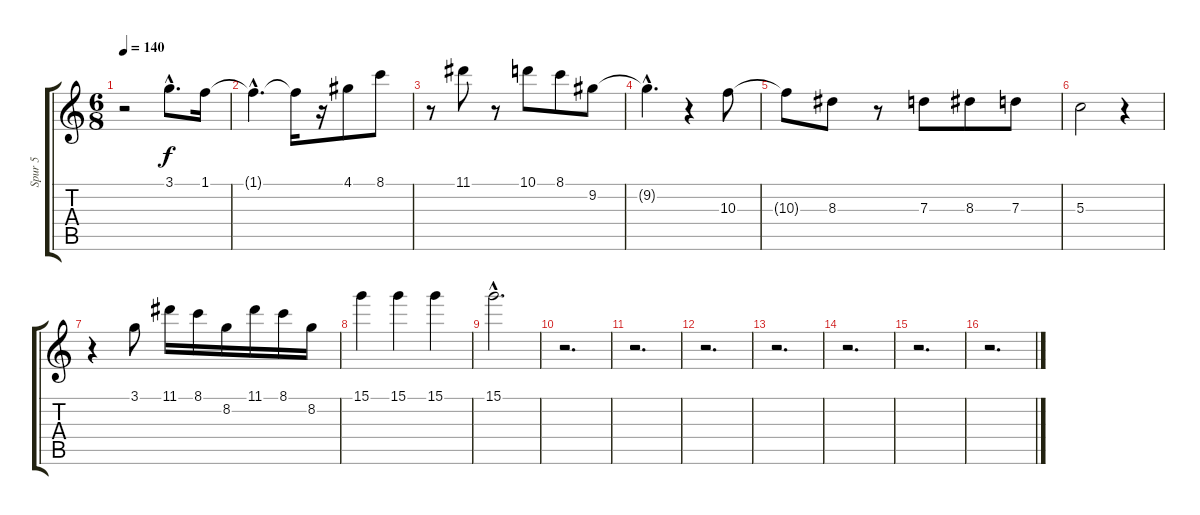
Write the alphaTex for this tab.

\track ("Spur 5" "Spur 5") {instrument overdrivenguitar}
\staff {score tabs}
\tuning (E4 B3 G3 D3 A2 E2) {hide}
\ts (6 8)
\tempo 140
\clef g2
\ks c
r.2{dy f} 3.1{hac}.8{d} 1.1.16 |
1.1{hac t}.4{d} 1.1{t}.16 r.16 4.1.8 8.1.8 |
r.8 11.1.8 r.8 10.1.8 8.1.8 9.2.8 |
9.2{hac t}.4{d} r.4 10.3.8 |
10.3{t}.8 8.3.8 r.8 7.3.8 8.3.8 7.3.8 |
5.3.2 r.4 |
r.4 3.1.8 11.1.16 8.1.16 8.2.16 11.1.16 8.1.16 8.2.16 |
15.1.4 15.1.4 15.1.4 |
15.1{hac}.2{d} |
r.2{d} |
r.2{d} |
r.2{d} |
r.2{d} |
r.2{d} |
r.2{d} |
r.2{d}
